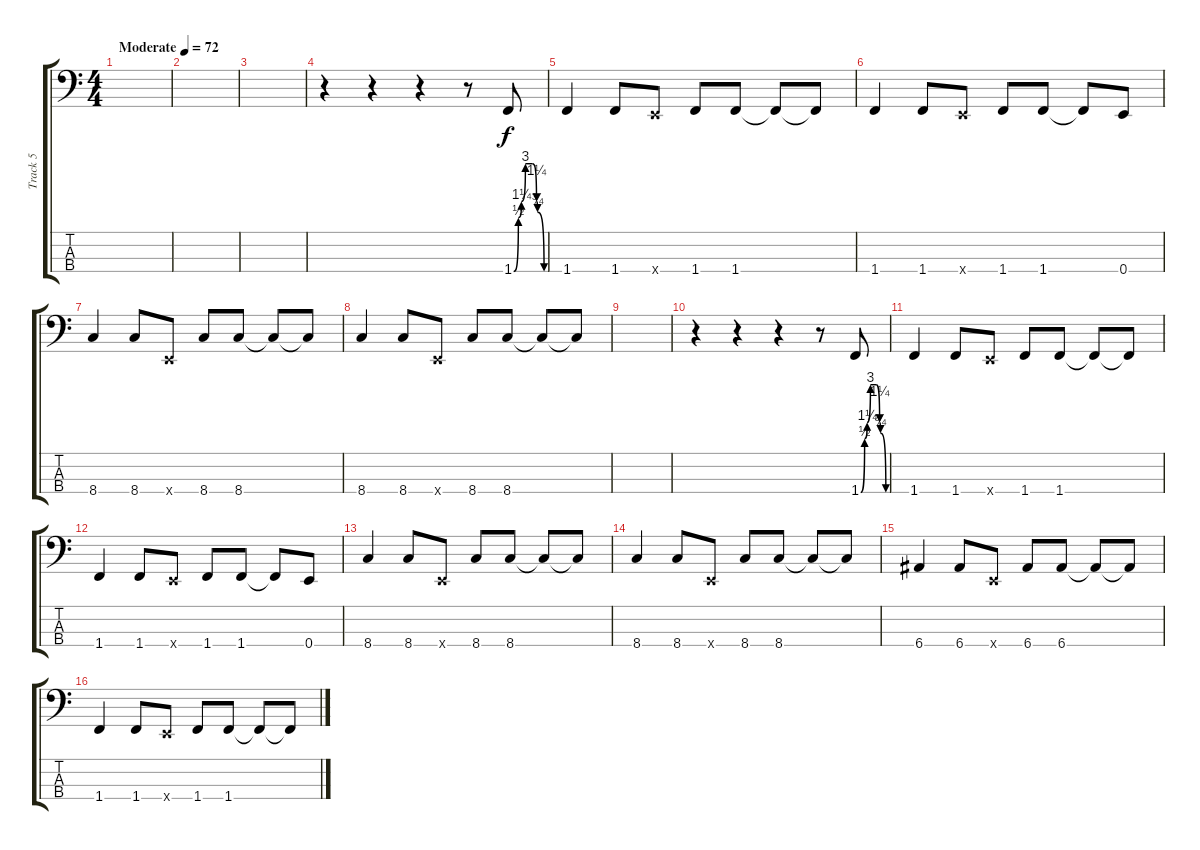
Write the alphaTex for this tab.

\track ("Track 5" "Track 5") {instrument electricbassfinger}
\staff {score tabs}
\tuning (G2 D2 A1 E1) {hide}
\ts (4 4)
\tempo (72 "Moderate")
\clef f4
\ks c
|
|
|
r.4 r.4 r.4 r.8 1.4{be (custom 0 0 9 2 15 5 23 12 37 12 45 5 47 3 60 0)}.8 |
1.4.4{txt ""} 1.4.8 0.4{x}.8 1.4.8 1.4.8 1.4{t}.8 1.4{t}.8 |
1.4.4 1.4.8 0.4{x}.8 1.4.8 1.4.8 1.4{t}.8 0.4.8 |
8.4.4 8.4.8 0.4{x}.8 8.4.8 8.4.8 8.4{t}.8 8.4{t}.8 |
8.4.4 8.4.8 0.4{x}.8 8.4.8 8.4.8 8.4{t}.8 8.4{t}.8 |
|
r.4 r.4 r.4 r.8 1.4{be (custom 0 0 9 2 15 5 23 12 37 12 45 5 47 3 60 0)}.8 |
1.4.4 1.4.8 0.4{x}.8 1.4.8 1.4.8 1.4{t}.8 1.4{t}.8 |
1.4.4 1.4.8 0.4{x}.8 1.4.8 1.4.8 1.4{t}.8 0.4.8 |
8.4.4 8.4.8 0.4{x}.8 8.4.8 8.4.8 8.4{t}.8 8.4{t}.8 |
8.4.4 8.4.8 0.4{x}.8 8.4.8 8.4.8 8.4{t}.8 8.4{t}.8 |
6.4.4 6.4.8 0.4{x}.8 6.4.8 6.4.8 6.4{t}.8 6.4{t}.8 |
1.4.4 1.4.8 0.4{x}.8 1.4.8 1.4.8 1.4{t}.8 1.4{t}.8
